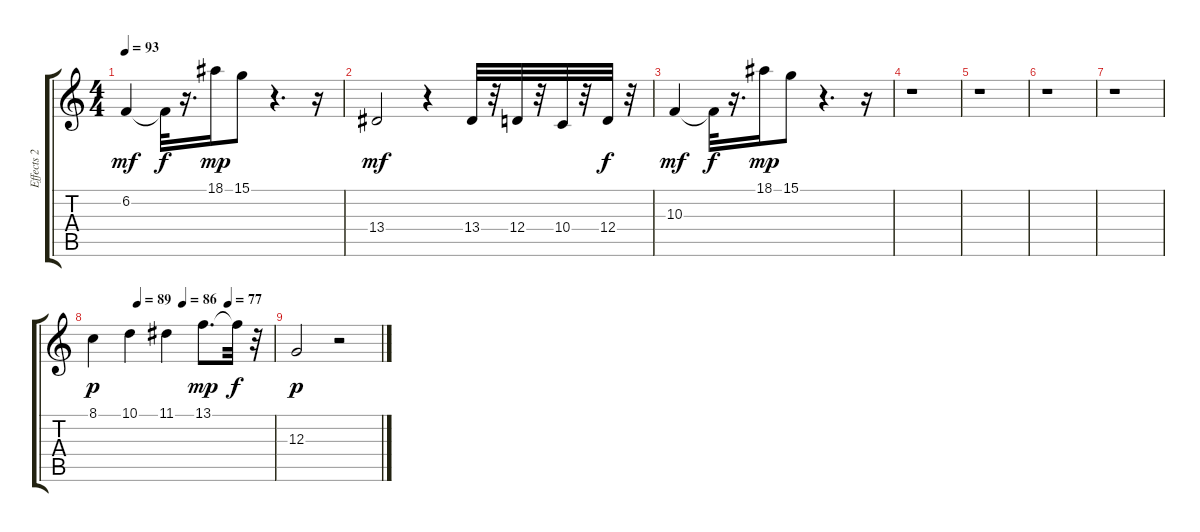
\track ("Effects 2" "Effects 2") {instrument pad1newage}
\staff {score tabs}
\tuning (E4 B3 G3 D3 A2 E2) {hide}
\ts (4 4)
\tempo 93
\clef g2
\ks c
6.2.4{dy mf} 6.2{t}.32{dy f} r.16{d} 18.1.16{dy mp} 15.1.8 r.4{d} r.16 |
13.4.2{dy mf} r.4 13.4.32 r.32 12.4.32 r.32 10.4.32 r.32 12.4.32{dy f} r.32 |
10.3.4{dy mf} 10.3{t}.32{dy f} r.16{d} 18.1.16{dy mp} 15.1.8 r.4{d} r.16 |
r.1 |
r.1 |
r.1 |
r.1 |
\tempo (89 0.25)
\tempo (86 0.5)
\tempo (77 0.75)
8.1.4{dy p} 10.1.4 11.1.4 13.1.8{d dy mp} 13.1{t}.32{dy f} r.32 |
12.3.2{dy p} r.2
